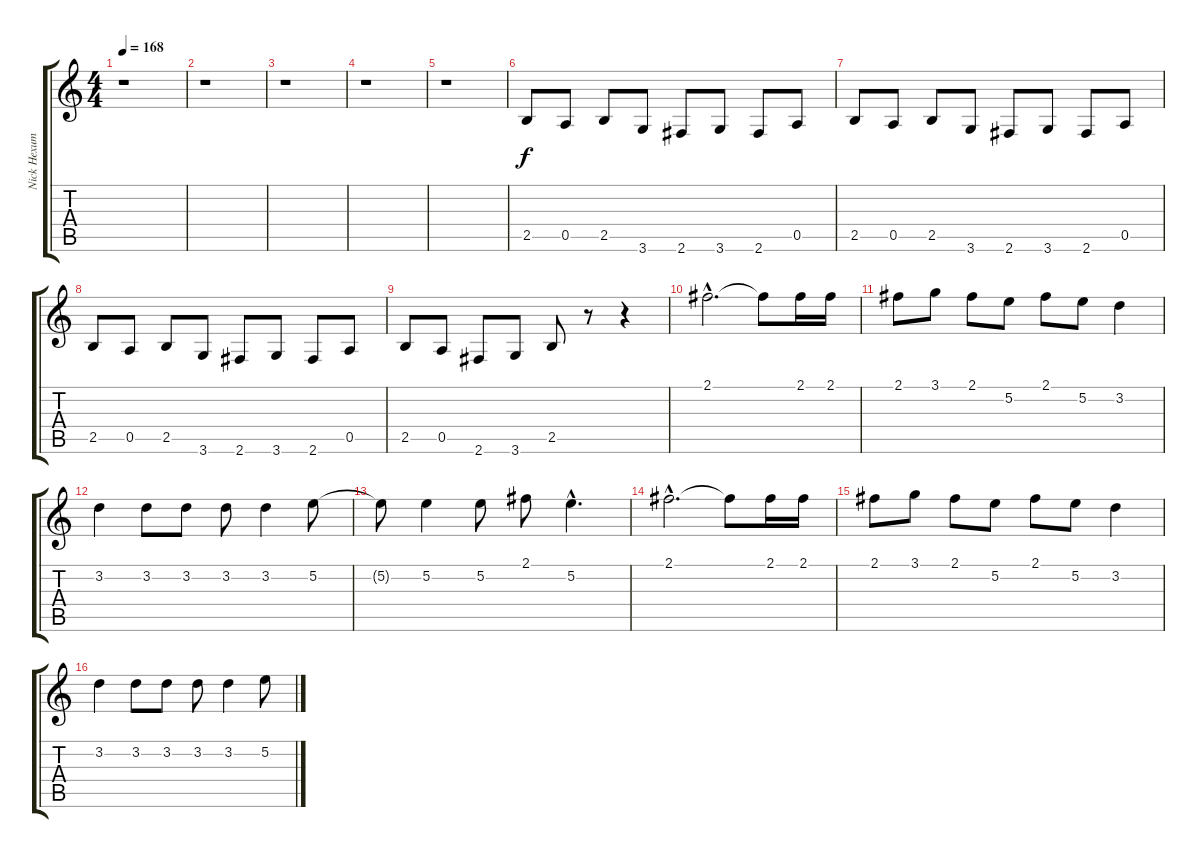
\track ("Nick Hexum" "Nick Hexum") {instrument distortionguitar}
\staff {score tabs}
\tuning (E4 B3 G3 D3 A2 E2) {hide}
\ts (4 4)
\tempo 168
\clef g2
\ks c
r.1{dy f instrument distortionguitar} |
r.1 |
r.1 |
r.1 |
r.1 |
2.5.8 0.5.8 2.5.8 3.6.8 2.6.8 3.6.8 2.6.8 0.5.8 |
2.5.8 0.5.8 2.5.8 3.6.8 2.6.8 3.6.8 2.6.8 0.5.8 |
2.5.8 0.5.8 2.5.8 3.6.8 2.6.8 3.6.8 2.6.8 0.5.8 |
2.5.8 0.5.8 2.6.8 3.6.8 2.5.8 r.8 r.4 |
2.1{hac}.2{d} 2.1{t}.8 2.1.16 2.1.16 |
2.1.8 3.1.8 2.1.8 5.2.8 2.1.8 5.2.8 3.2.4 |
3.2.4 3.2.8 3.2.8 3.2.8 3.2.4 5.2.8 |
5.2{t}.8 5.2.4 5.2.8 2.1.8 5.2{hac}.4{d} |
2.1{hac}.2{d} 2.1{t}.8 2.1.16 2.1.16 |
2.1.8 3.1.8 2.1.8 5.2.8 2.1.8 5.2.8 3.2.4 |
3.2.4 3.2.8 3.2.8 3.2.8 3.2.4 5.2.8
